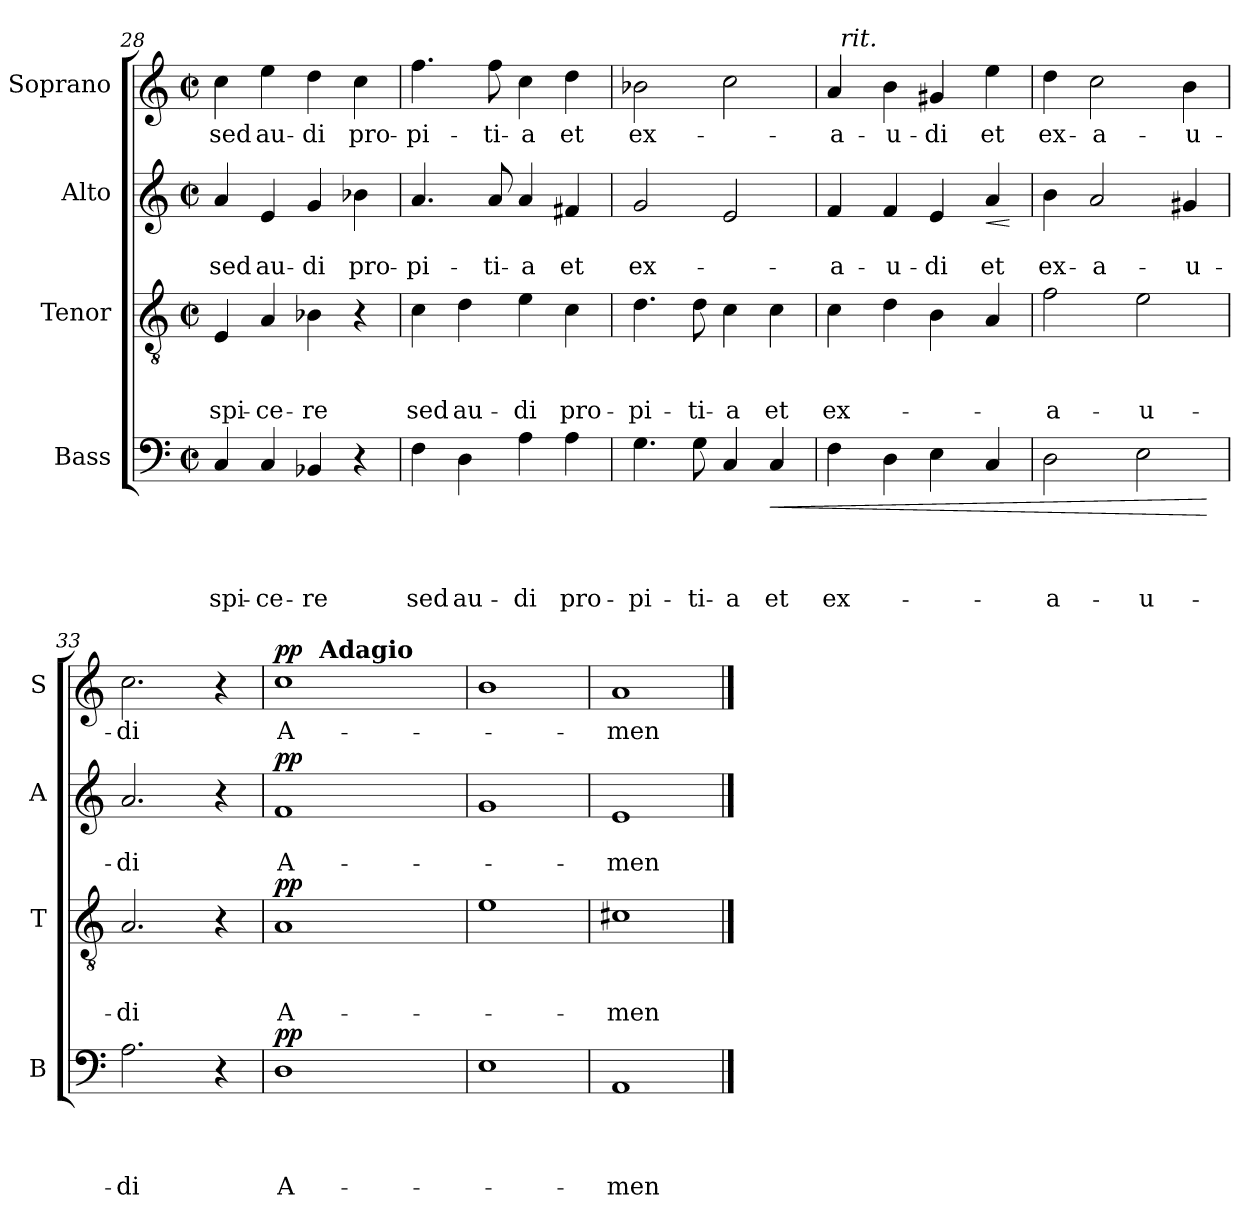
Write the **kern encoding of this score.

**kern	**text	**text	**text	**text	**dynam	**kern	**text	**text	**text	**dynam	**kern	**text	**text	**dynam	**kern	**text	**dynam
*part4	*part4	*part4	*part4	*part4	*part4	*part3	*part3	*part3	*part3	*part3	*part2	*part2	*part2	*part2	*part1	*part1	*part1
*staff4	*staff4	*staff4	*staff4	*staff4	*staff4	*staff3	*staff3	*staff3	*staff3	*staff3	*staff2	*staff2	*staff2	*staff2	*staff1	*staff1	*staff1
*I"Bass	*	*	*	*	*	*I"Tenor	*	*	*	*	*I"Alto	*	*	*	*I"Soprano	*	*
*I'B	*	*	*	*	*	*I'T	*	*	*	*	*I'A	*	*	*	*I'S	*	*
*clefF4	*	*	*	*	*	*clefGv2	*	*	*	*	*clefG2	*	*	*	*clefG2	*	*
*k[]	*	*	*	*	*	*k[]	*	*	*	*	*k[]	*	*	*	*k[]	*	*
*C:	*	*	*	*	*	*C:	*	*	*	*	*C:	*	*	*	*C:	*	*
*M2/2	*	*	*	*	*	*M2/2	*	*	*	*	*M2/2	*	*	*	*M2/2	*	*
*met(c|)	*	*	*	*	*	*met(c|)	*	*	*	*	*met(c|)	*	*	*	*met(c|)	*	*
=28	=28	=28	=28	=28	=28	=28	=28	=28	=28	=28	=28	=28	=28	=28	=28	=28	=28
!	!	!	!	!LO:LY:b	!	!	!	!	!LO:LY:b	!	!	!	!LO:LY:b	!	!	!LO:LY:b	!
4C/	.	.	.	-spi-	.	4E/	.	.	-spi-	.	4a/	.	sed	.	4cc\	sed	.
!	!	!	!	!LO:LY:b	!	!	!	!	!LO:LY:b	!	!	!	!LO:LY:b	!	!	!LO:LY:b	!
4C/	.	.	.	-ce-	.	4A/	.	.	-ce-	.	4e/	.	au-	.	4ee\	au-	.
!	!	!	!	!LO:LY:b	!	!	!	!	!LO:LY:b	!	!	!	!LO:LY:b	!	!	!LO:LY:b	!
4BB-X/	.	.	.	-re	.	4B-X\	.	.	-re	.	4g/	.	-di	.	4dd\	-di	.
!	!	!	!	!	!	!	!	!	!	!	!	!	!LO:LY:b	!	!	!LO:LY:b	!
4r	.	.	.	.	.	4r	.	.	.	.	4b-X\	.	pro-	.	4cc\	pro-	.
!!LO:LB:g=z
=29	=29	=29	=29	=29	=29	=29	=29	=29	=29	=29	=29	=29	=29	=29	=29	=29	=29
!	!	!	!	!LO:LY:b	!	!	!	!	!LO:LY:b	!	!	!	!LO:LY:b	!	!	!LO:LY:b	!
4F\	.	.	.	sed	.	4c\	.	.	sed	.	4.a/	.	-pi-	.	4.ff\	-pi-	.
!	!	!	!	!LO:LY:b	!	!	!	!	!LO:LY:b	!	!	!	!	!	!	!	!
4D\	.	.	.	au-	.	4d\	.	.	au-	.	.	.	.	.	.	.	.
!	!	!	!	!	!	!	!	!	!	!	!	!	!LO:LY:b	!	!	!LO:LY:b	!
.	.	.	.	.	.	.	.	.	.	.	8a/	.	-ti-	.	8ff\	-ti-	.
!	!	!	!	!LO:LY:b	!	!	!	!	!LO:LY:b	!	!	!	!LO:LY:b	!	!	!LO:LY:b	!
4A\	.	.	.	-di	.	4e\	.	.	-di	.	4a/	.	-a	.	4cc\	-a	.
!	!	!	!	!LO:LY:b	!	!	!	!	!LO:LY:b	!	!	!	!LO:LY:b	!	!	!LO:LY:b	!
4A\	.	.	.	pro-	.	4c\	.	.	pro-	.	4f#X/	.	et	.	4dd\	et	.
=30	=30	=30	=30	=30	=30	=30	=30	=30	=30	=30	=30	=30	=30	=30	=30	=30	=30
!	!	!	!	!LO:LY:b	!	!	!	!	!LO:LY:b	!	!	!	!LO:LY:b	!	!	!LO:LY:b	!
4.G\	.	.	.	-pi-	.	4.d\	.	.	-pi-	.	2g/	.	ex-	.	2b-X\	ex-	.
!	!	!	!	!LO:LY:b	!	!	!	!	!LO:LY:b	!	!	!	!	!	!	!	!
8G\	.	.	.	-ti-	.	8d\	.	.	-ti-	.	.	.	.	.	.	.	.
!	!	!	!	!LO:LY:b:rj	!	!	!	!	!LO:LY:b:rj	!	!	!	!	!	!	!	!
4C/	.	.	.	-a	.	4c\	.	.	-a	.	2e/	.	.	.	2cc\	.	.
!	!	!	!	!LO:LY:b	!LO:HP:b	!	!	!	!LO:LY:b	!	!	!	!	!	!	!	!
4C/	.	.	.	et	<	4c\	.	.	et	.	.	.	.	.	.	.	.
=31	=31	=31	=31	=31	=31	=31	=31	=31	=31	=31	=31	=31	=31	=31	=31	=31	=31
!	!	!	!	!LO:LY:b	!	!	!	!	!LO:LY:b	!	!	!	!LO:LY:b	!	!	!LO:LY:b	!
*	*	*	*	*	*	*	*	*	*	*	*	*	*	*	*^	*	*
4F\	.	.	.	ex-	.	4c\	.	.	ex-	.	4f/	.	-a-	.	4a/	32ryy	-a-	.
!	!	!	!	!	!	!	!	!	!	!	!	!	!	!	!	!LO:TX:a:i:t=rit.	!	!
.	.	.	.	.	.	.	.	.	.	.	.	.	.	.	.	2ryy	.	.
!	!	!	!	!	!	!	!	!	!	!	!	!	!LO:LY:b	!	!	!	!LO:LY:b	!
4D\	.	.	.	.	.	4d\	.	.	.	.	4f/	.	-u-	.	4b\	.	-u-	.
!	!	!	!	!	!	!	!	!	!	!	!	!	!LO:LY:b	!	!	!	!LO:LY:b	!
4E\	.	.	.	.	.	4B\	.	.	.	.	4e/	.	-di	.	4g#X/	.	-di	.
.	.	.	.	.	.	.	.	.	.	.	.	.	.	.	.	4...ryy	.	.
!	!	!	!	!	!	!	!	!	!	!	!	!	!LO:LY:b	!LO:HP:b	!	!	!LO:LY:b	!
4C/	.	.	.	.	.	4A/	.	.	.	.	4a/	.	et	<	4ee\	.	et	.
.	.	.	.	.	.	.	.	.	.	.	.	.	.	[	.	.	.	.
=32	=32	=32	=32	=32	=32	=32	=32	=32	=32	=32	=32	=32	=32	=32	=32	=32	=32	=32
!	!	!	!	!LO:LY:b	!	!	!	!	!LO:LY:b	!	!	!	!LO:LY:b	!	!	!	!LO:LY:b	!
*	*	*	*	*	*	*	*	*	*	*	*	*	*	*	*v	*v	*	*
2D\	.	.	.	-a-	.	2f\	.	.	-a-	.	4b\	.	ex-	.	4dd\	ex-	.
!	!	!	!	!	!	!	!	!	!	!	!	!	!LO:LY:b	!	!	!LO:LY:b	!
.	.	.	.	.	.	.	.	.	.	.	2a/	.	-a-	.	2cc\	-a-	.
!	!	!	!	!LO:LY:b	!	!	!	!	!LO:LY:b	!	!	!	!	!	!	!	!
2E\	.	.	.	-u-	.	2e\	.	.	-u-	.	.	.	.	.	.	.	.
!	!	!	!	!	!	!	!	!	!	!	!	!	!LO:LY:b	!	!	!LO:LY:b	!
.	.	.	.	.	.	.	.	.	.	.	4g#X/	.	-u-	.	4b\	-u-	.
.	.	.	.	.	[	.	.	.	.	.	.	.	.	.	.	.	.
=33	=33	=33	=33	=33	=33	=33	=33	=33	=33	=33	=33	=33	=33	=33	=33	=33	=33
!	!	!	!	!LO:LY:b	!	!	!	!	!LO:LY:b	!	!	!	!LO:LY:b	!	!	!LO:LY:b	!
2.A\	.	.	.	-di	.	2.A/	.	.	-di	.	2.a/	.	-di	.	2.cc\	-di	.
4r	.	.	.	.	.	4r	.	.	.	.	4r	.	.	.	4r	.	.
=34	=34	=34	=34	=34	=34	=34	=34	=34	=34	=34	=34	=34	=34	=34	=34	=34	=34
!	!	!	!	!LO:LY:b	!LO:DY:b	!	!	!	!LO:LY:b	!LO:DY:b	!	!	!LO:LY:b	!LO:DY:b	!	!LO:LY:b	!LO:DY:b
*	*	*	*	*	*	*	*	*	*	*	*	*	*	*	*^	*	*
1D	.	.	.	A-	pp	1A	.	.	A-	pp	1f	.	A-	pp	1cc	8ryy	A-	pp
.	.	.	.	.	.	.	.	.	.	.	.	.	.	.	.	32ryy	.	.
!	!	!	!	!	!	!	!	!	!	!	!	!	!	!	!	!LO:TX:a:B:t=Adagio	!	!
.	.	.	.	.	.	.	.	.	.	.	.	.	.	.	.	2ryy	.	.
.	.	.	.	.	.	.	.	.	.	.	.	.	.	.	.	4ryy	.	.
.	.	.	.	.	.	.	.	.	.	.	.	.	.	.	.	16.ryy	.	.
*	*	*	*	*	*	*	*	*	*	*	*	*	*	*	*v	*v	*	*
=35	=35	=35	=35	=35	=35	=35	=35	=35	=35	=35	=35	=35	=35	=35	=35	=35	=35
1E	.	.	.	.	.	1e	.	.	.	.	1g	.	.	.	1b	.	.
=36	=36	=36	=36	=36	=36	=36	=36	=36	=36	=36	=36	=36	=36	=36	=36	=36	=36
!	!	!	!	!LO:LY:b	!	!	!	!	!LO:LY:b	!	!	!	!LO:LY:b	!	!	!LO:LY:b	!
1AA	.	.	.	-men	.	1c#X	.	.	-men	.	1e	.	-men	.	1a	-men	.
==	==	==	==	==	==	==	==	==	==	==	==	==	==	==	==	==	==
*-	*-	*-	*-	*-	*-	*-	*-	*-	*-	*-	*-	*-	*-	*-	*-	*-	*-
